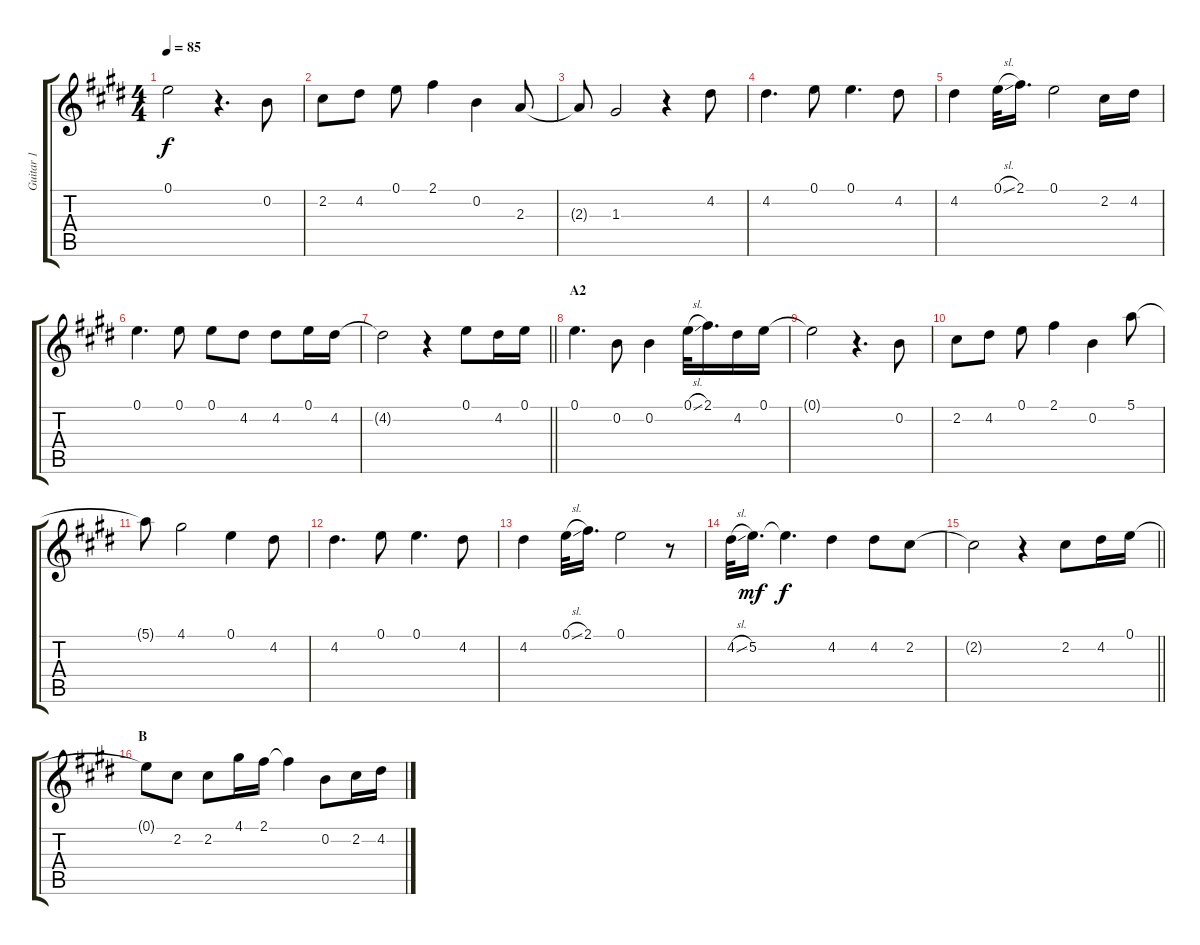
\track ("Guitar 1" "Guitar 1") {instrument acousticguitarnylon}
\staff {score tabs}
\tuning (E4 B3 G3 D3 A2 E2) {hide}
\ts (4 4)
\tempo 85
\clef g2
\ks e
0.1{t}.2{dy f} r.4{d} 0.2.8 |
2.2.8 4.2.8 0.1.8 2.1.4 0.2.4 2.3.8 |
2.3{t}.8 1.3.2 r.4 4.2.8 |
4.2.4{d} 0.1.8 0.1.4{d} 4.2.8 |
4.2.4 0.1{sl}.32 2.1.16{d} 0.1.2 2.2.16 4.2.16 |
0.1.4{d} 0.1.8 0.1.8 4.2.8 4.2.8 0.1.16 4.2.16 |
\barLineRight lightlight
4.2{t}.2 r.4 0.1.8 4.2.16 0.1.16 |
\section ("" "A2")
0.1.4{d} 0.2.8 0.2.4 0.1{sl}.32 2.1.16{d} 4.2.16 0.1.16 |
0.1{t}.2 r.4{d} 0.2.8 |
2.2.8 4.2.8 0.1.8 2.1.4 0.2.4 5.1.8 |
5.1{t}.8 4.1.2 0.1.4 4.2.8 |
4.2.4{d} 0.1.8 0.1.4{d} 4.2.8 |
4.2.4 0.1{sl}.32 2.1.16{d} 0.1.2 r.8 |
4.2{sl}.32 5.2.16{d dy mf} 5.2{t}.4{d dy f} 4.2.4 4.2.8 2.2.8 |
\barLineRight lightlight
2.2{t}.2 r.4 2.2.8 4.2.16 0.1.16 |
\section ("" "B")
0.1{t}.8 2.2.8 2.2.8 4.1.16 2.1.16 2.1{t}.4 0.2.8 2.2.16 4.2.16
